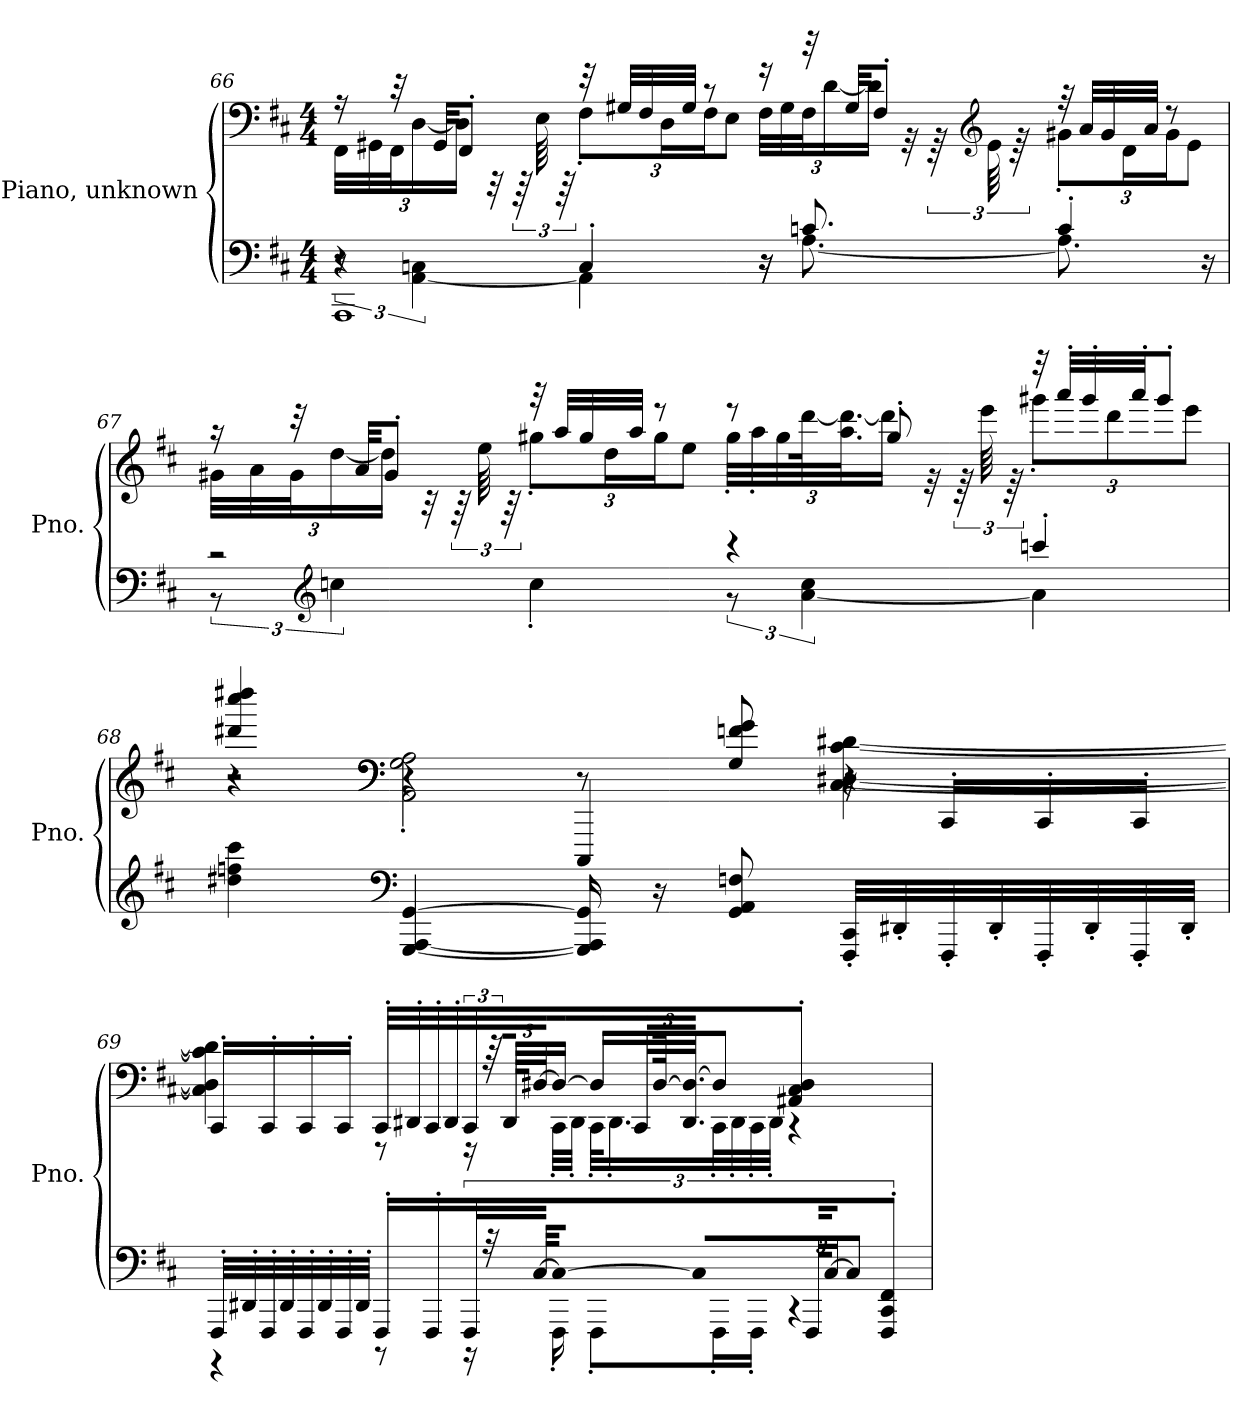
**kern	**kern
*part1	*part1
*staff2	*staff1
*I"Piano, unknown	*
*I'Pno.	*
!!LO:LB:g=z
*clefF4	*clefF4
*k[f#c#]	*k[f#c#]
*M4/4	*M4/4
=66	=66
*^	*^
*	*^	*	*
4r	12r	1AAA	16r	32FF#\LLL
.	.	.	.	32GG#X\
*	*	*	*	*Xbrackettup
.	.	.	32r	48FF#\J
.	[6AA\ 6Cn\	.	.	[24D\
.	.	.	32GG#/KKL	.
.	.	.	8FF#'/J	16D\JJ]
.	.	.	.	32r
*	*	*	*	*brackettup
.	.	.	.	96r
.	.	.	.	96E\
.	.	.	.	96r
*	*	*	*	*Xbrackettup
4C'/	4AA\]	.	32r	12F#'\L
.	.	.	32G#X/LLL	.
.	.	.	32F#/	.
.	.	.	.	24D\L
.	.	.	32G#/JJJ	.
.	.	.	8r	24F#\J
.	.	.	.	12E\J
16r	16r	.	16r	32F#\LLL
.	.	.	.	32G#\
8.cn/	[8.A\	.	32r	48F#\J
.	.	.	.	[24d\
.	.	.	32G#/KKL	.
.	.	.	8F#'/J	16d\JJ]
.	.	.	.	32r
*	*	*	*	*brackettup
.	.	.	.	96r
*	*	*	*clefG2	*
.	.	.	.	96e\
.	.	.	.	96r
*	*	*	*	*Xbrackettup
4c'/	8.A\]	.	32r	12g#X'\L
.	.	.	32a/LLL	.
.	.	.	32g#/	.
.	.	.	.	24d\L
.	.	.	32a/JJJ	.
.	.	.	8r	24g#\J
.	.	.	.	12e\J
.	16r	.	.	.
*	*v	*v	*	*
!!LO:LB:g=z	!!
=67	=67	=67	=67
2r	12r	16r	32g#X\LLL
.	.	.	32a\
.	.	32r	48g#\J
*clefG2	*	*	*
.	6ccn\	.	[24dd\
.	.	32a/KKL	.
.	.	8g#'/J	16dd\JJ]
.	.	.	32r
*	*	*	*brackettup
.	.	.	96r
.	.	.	96ee\
.	.	.	96r
*	*	*	*Xbrackettup
.	4cc'\	32r	12gg#X'\L
.	.	32aa/LLL	.
.	.	32gg#/	.
.	.	.	24dd\L
.	.	32aa/JJJ	.
.	.	8r	24gg#\J
.	.	.	12ee\J
4r	12r	8r	32gg#'\LLL
.	.	.	32aa'\
.	.	.	48gg#\
.	[6a\ 6cc\	.	[96ddd\K
.	.	.	48.aa\ 48.ddd\_J
.	.	8gg#'/	16ddd\JJ]
.	.	.	32r
*	*	*	*brackettup
.	.	.	96r
.	.	.	96eee\
.	.	.	96r
*	*	*	*Xbrackettup
4cccn'/	4a\]	32r	12ggg#X'\L
.	.	32aaa'/LLL	.
.	.	32ggg#'/	.
.	.	.	12ddd\
.	.	32aaa'/JJ	.
.	.	8ggg#'/J	.
.	.	.	12eee\J
*v	*v	*	*
!!LO:PB:g=z
=68	=68	=68
*	*	*^
4dd#X\ 4ffn\ 4ccc#\	4ddd#X/ 4cccc#/ 4dddd#X/	4r	2r
*clefF4	*clefF4	*	*
[4GGG/ [4AAA/ [4GG/	4r	2AA\' 2G\' 2A\'	.
16GGG/] 16AAA/] 16GG/]	8r	.	4CCC#/
16r	.	.	.
8GG/ 8AA/ 8Fn/	8G/ 8fn/ 8g/	.	.
32FFF#/' 32CC#/'LLL	16r	[4C#\ [4D#X\ [4c#\ [4d#X\	4r
32DD#X'/	.	.	.
32FFF#'/	16CC#'/LL	.	.
32DD#'/	.	.	.
32FFF#'/	16CC#'/	.	.
32DD#'/	.	.	.
32FFF#'/	16CC#'/JJ	.	.
32DD#'/JJJ	.	.	.
*	*	*v	*v
!!LO:LB:g=z
=69	=69	=69
*^	*	*
32FFF#'/LLL	4r	16CC#'/LL	4C#\] 4D#\] 4c#\] 4d#\]
32DD#X'/	.	.	.
32FFF#'/	.	16CC#'/	.
32DD#'/	.	.	.
32FFF#'/	.	16CC#'/	.
32DD#'/	.	.	.
32FFF#'/	.	16CC#'/JJ	.
32DD#'/JJJ	.	.	.
16FFF#'/LL	8r	32CC#'/LLL	8r
.	.	32DD#X'/	.
16FFF#'/	.	32CC#'/	.
.	.	32DD#'/	.
*	*	*brackettup	*
48FFF#/JJk	16r	48CC#/JJJ	16r
48r	.	96r	.
.	.	96DD#/KLLL	.
[48C#/KLL	.	[48D#X/J	.
16C#/JJ_	16FFF#'\	16D#/JJ_	32CC#'\LLL
.	.	.	32DD#'\JJJ
16C#/LL]	8FFF#'\L	16D#/LL]	32CC#'\KLL
.	.	.	16.DD#'\
*Xbrackettup	*	*Xbrackettup	*
48FFF#/K	.	48CC#/L	.
[24C#/J	.	[96D#/K	.
.	.	48.DD#/ 48.D#/_JJ	.
8C#/J]	16FFF#'\L	8D#/J]	32CC#'\L
.	.	.	32DD#'\
.	16FFF#'\JJ	.	32CC#'\
.	.	.	32DD#'\JJJ
4FFF#/' 4CC#/' 4FF#/'	4r	4AA#X/' 4C#/' 4D#/'	4r
*v	*v	*	*
*	*v	*v
=	=
*-	*-
